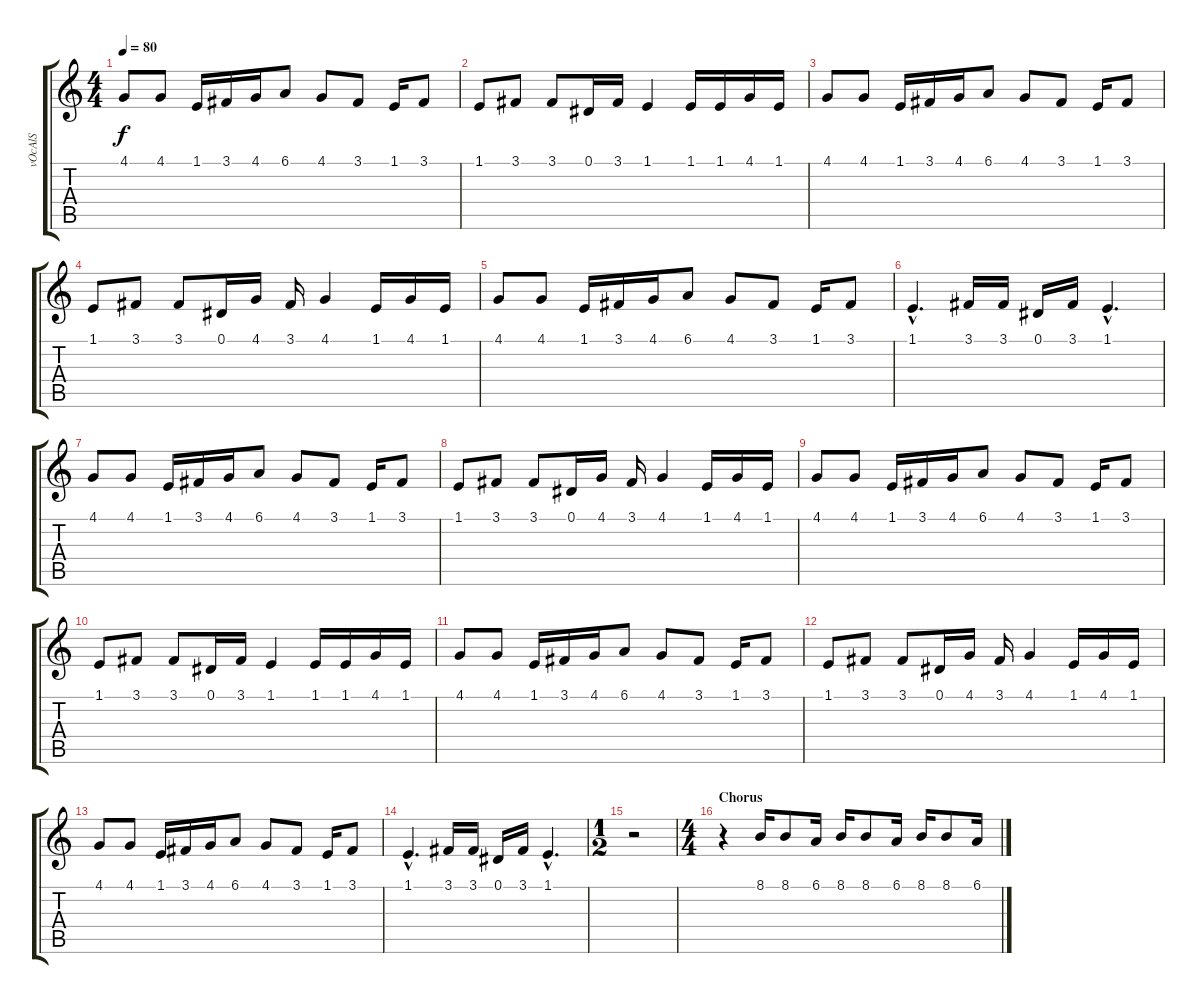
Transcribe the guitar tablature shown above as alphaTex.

\track ("vOcAlS" "vOcAlS") {instrument lead1square}
\staff {score tabs}
\tuning (Eb4 Bb3 Gb3 Db3 Ab2 Db2) {hide}
\ts (4 4)
\tempo 80
\clef g2
\ks c
4.1.8{dy f} 4.1.8 1.1.16 3.1.16 4.1.16 6.1.8 4.1.8 3.1.8 1.1.16 3.1.8 |
1.1.8 3.1.8 3.1.8 0.1.16 3.1.16 1.1.4 1.1.16 1.1.16 4.1.16 1.1.16 |
4.1.8 4.1.8 1.1.16 3.1.16 4.1.16 6.1.8 4.1.8 3.1.8 1.1.16 3.1.8 |
1.1.8 3.1.8 3.1.8 0.1.16 4.1.16 3.1.16 4.1.4 1.1.16 4.1.16 1.1.16 |
4.1.8 4.1.8 1.1.16 3.1.16 4.1.16 6.1.8 4.1.8 3.1.8 1.1.16 3.1.8 |
1.1{hac}.4{d} 3.1.16 3.1.16 0.1.16 3.1.16 1.1{hac}.4{d} |
4.1.8 4.1.8 1.1.16 3.1.16 4.1.16 6.1.8 4.1.8 3.1.8 1.1.16 3.1.8 |
1.1.8 3.1.8 3.1.8 0.1.16 4.1.16 3.1.16 4.1.4 1.1.16 4.1.16 1.1.16 |
4.1.8 4.1.8 1.1.16 3.1.16 4.1.16 6.1.8 4.1.8 3.1.8 1.1.16 3.1.8 |
1.1.8 3.1.8 3.1.8 0.1.16 3.1.16 1.1.4 1.1.16 1.1.16 4.1.16 1.1.16 |
4.1.8 4.1.8 1.1.16 3.1.16 4.1.16 6.1.8 4.1.8 3.1.8 1.1.16 3.1.8 |
1.1.8 3.1.8 3.1.8 0.1.16 4.1.16 3.1.16 4.1.4 1.1.16 4.1.16 1.1.16 |
4.1.8 4.1.8 1.1.16 3.1.16 4.1.16 6.1.8 4.1.8 3.1.8 1.1.16 3.1.8 |
1.1{hac}.4{d} 3.1.16 3.1.16 0.1.16 3.1.16 1.1{hac}.4{d} |
\ts (1 2)
r.2 |
\ts (4 4)
\section ("" "Chorus")
r.4 8.1.16 8.1.8 6.1.16 8.1.16 8.1.8 6.1.16 8.1.16 8.1.8 6.1.16
